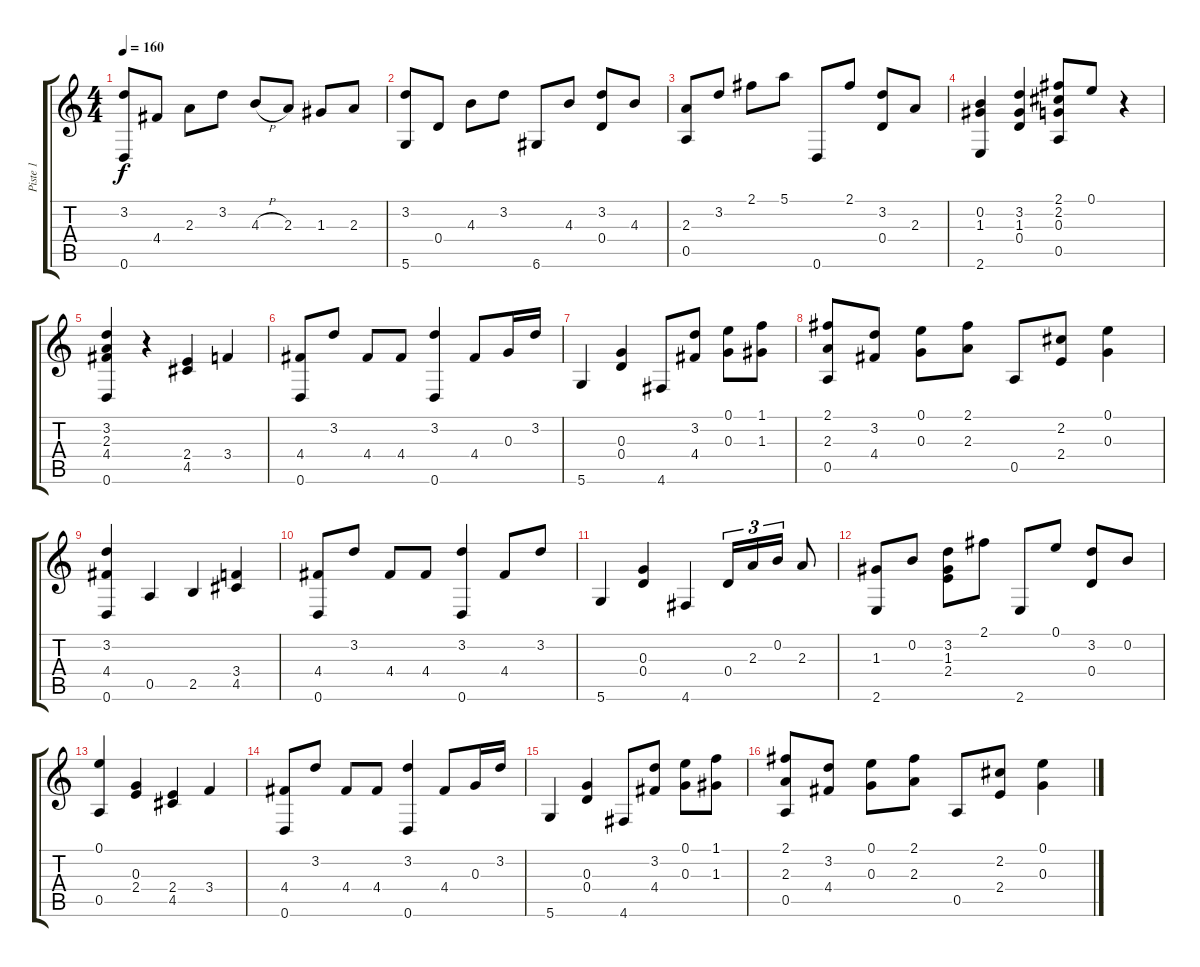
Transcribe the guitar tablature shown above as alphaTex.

\track ("Piste 1" "Piste 1") {instrument acousticguitarnylon}
\staff {score tabs}
\tuning (E4 B3 G3 D3 A2 D2) {hide}
\ts (4 4)
\tempo 160
\clef g2
\ks c
(3.2 0.6).8{dy f} 4.4.8 2.3.8 3.2.8 4.3{h}.8 2.3.8 1.3.8 2.3.8 |
(3.2 5.6).8 0.4.8 4.3.8 3.2.8 6.6.8 4.3.8 (3.2 0.4).8 4.3.8 |
(2.3 0.5).8 3.2.8 2.1.8 5.1.8 0.6.8 2.1.8 (3.2 0.4).8 2.3.8 |
(0.2 1.3 2.6).4 (3.2 1.3 0.4).4 (2.1 2.2 0.3 0.5).8 0.1.8 r.4 |
(3.2 2.3 4.4 0.6).4 r.4 (2.4 4.5).4 3.4.4 |
(4.4 0.6).8 3.2.8 4.4.8 4.4.8 (3.2 0.6).4 4.4.8 0.3.16 3.2.16 |
5.6.4 (0.3 0.4).4 4.6.8 (3.2 4.4).8 (0.1 0.3).8 (1.1 1.3).8 |
(2.1 2.3 0.5).8 (3.2 4.4).8 (0.1 0.3).8 (2.1 2.3).8 0.5.8 (2.2 2.4).8 (0.1 0.3).4 |
(3.2 4.4 0.6).4 0.5.4 2.5.4 (3.4 4.5).4 |
(4.4 0.6).8 3.2.8 4.4.8 4.4.8 (3.2 0.6).4 4.4.8 3.2.8 |
5.6.4 (0.3 0.4).4 4.6.4 0.4.16{tu (3 2)} 2.3.16{tu (3 2)} 0.2.16{tu (3 2)} 2.3.8 |
(1.3 2.6).8 0.2.8 (3.2 1.3 2.4).8 2.1.8 2.6.8 0.1.8 (3.2 0.4).8 0.2.8 |
(0.1 0.5).4 (0.3 2.4).4 (2.4 4.5).4 3.4.4 |
(4.4 0.6).8 3.2.8 4.4.8 4.4.8 (3.2 0.6).4 4.4.8 0.3.16 3.2.16 |
5.6.4 (0.3 0.4).4 4.6.8 (3.2 4.4).8 (0.1 0.3).8 (1.1 1.3).8 |
(2.1 2.3 0.5).8 (3.2 4.4).8 (0.1 0.3).8 (2.1 2.3).8 0.5.8 (2.2 2.4).8 (0.1 0.3).4
